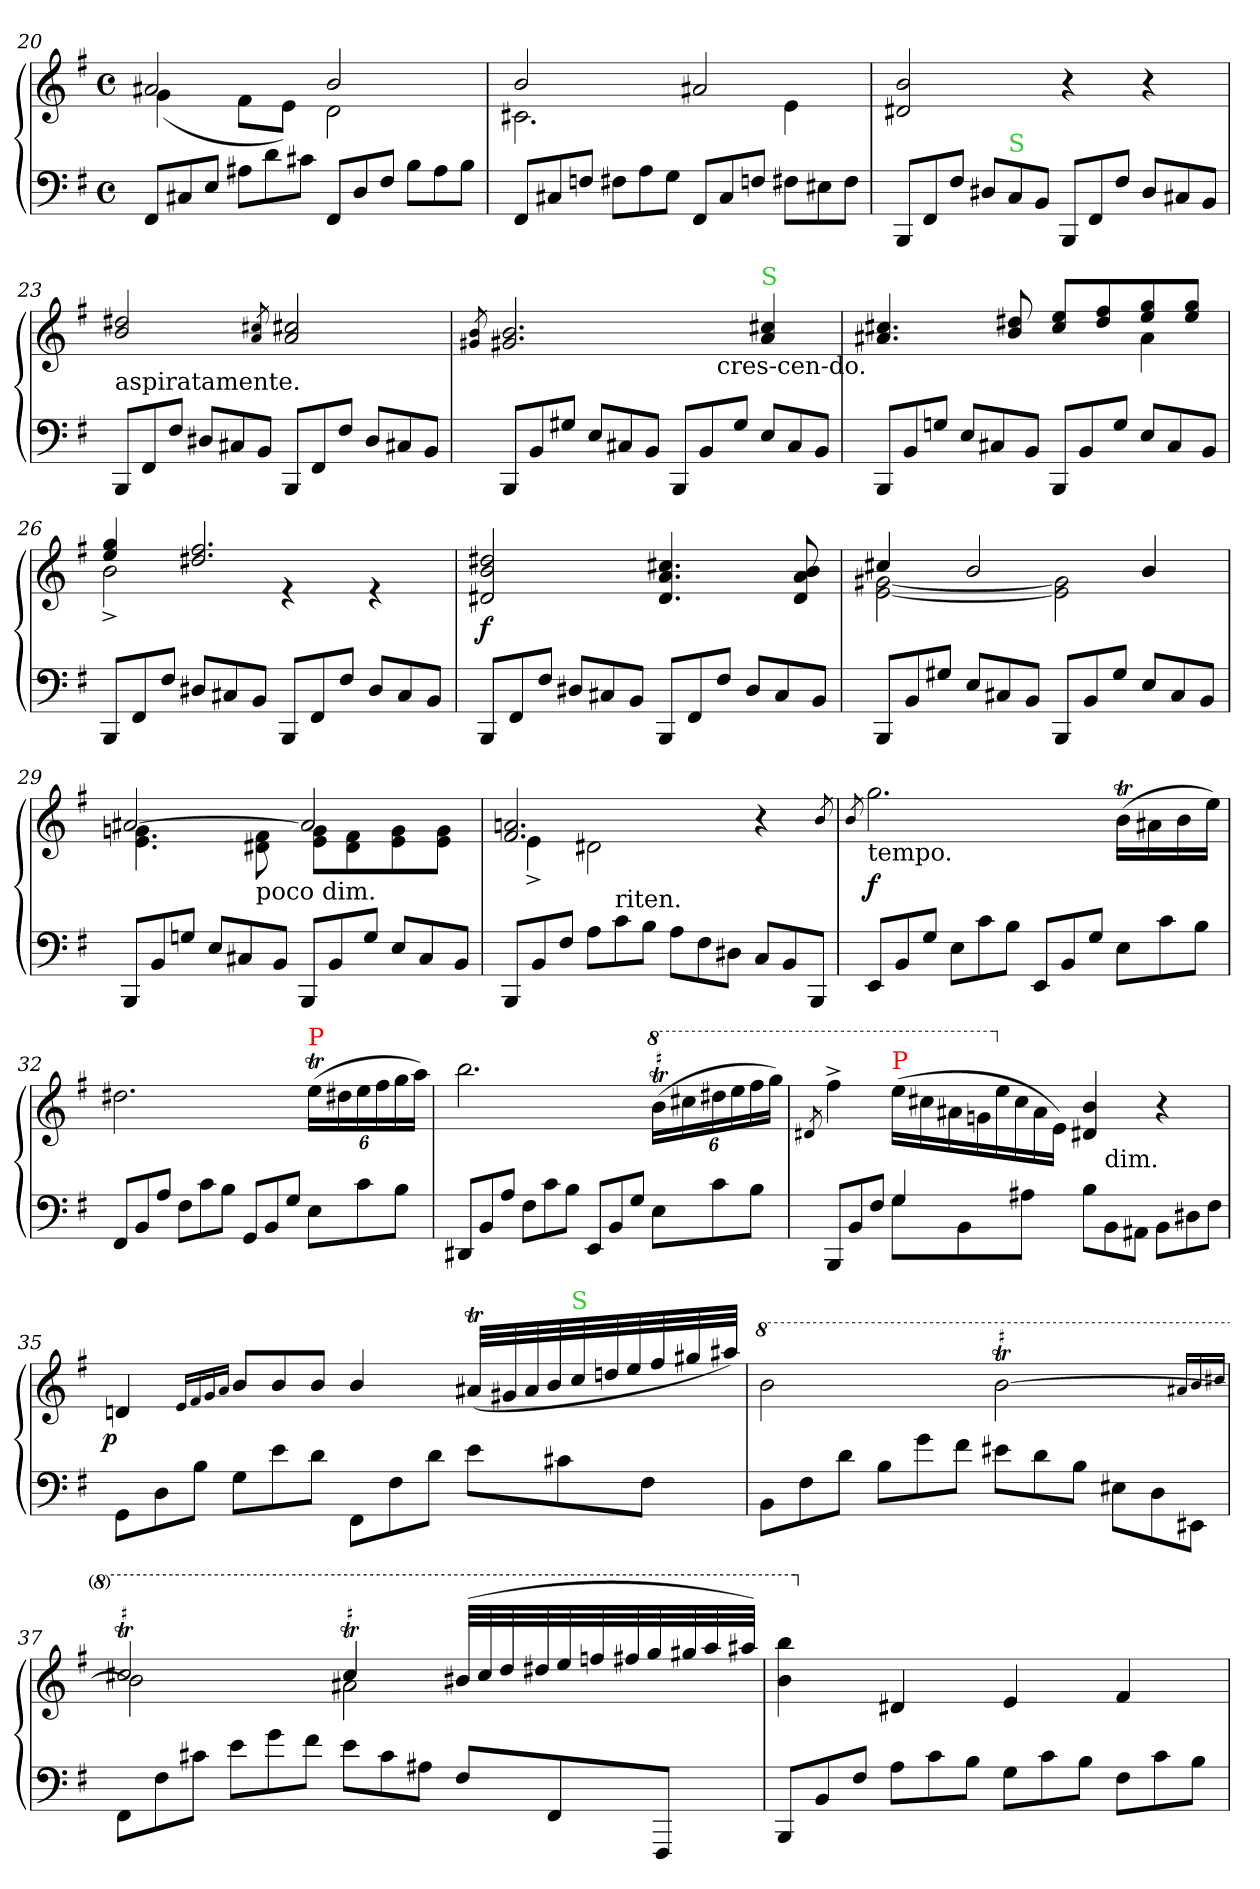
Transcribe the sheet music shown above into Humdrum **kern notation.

**kern	**kern	**dynam
*part1	*part1	*part1
*staff2	*staff1	*staff1/2
*clefF4	*clefG2	*
*k[f#]	*k[f#]	*
*e:	*e:	*
*M4/4	*M4/4	*
*met(c)	*met(c)	*
*Xtuplet	*	*
=20	=20	=20
*	*^	*
12FF#L	2a#X	(>4g	.
12C#X	.	.	.
12EJ	.	.	.
12A#XL	.	8f#L	.
12d	.	.	.
.	.	8eJ)	.
12c#XJ	.	.	.
12FF#L	2b	2d	.
12D	.	.	.
12F#J	.	.	.
12BL	.	.	.
12A#	.	.	.
12BJ	.	.	.
=21	=21	=21	=21
12FF#L	2b	2.c#X	.
12C#X	.	.	.
12FnJ	.	.	.
12F#XL	.	.	.
12A	.	.	.
12GJ	.	.	.
12FF#L	2a#X	.	.
12C#	.	.	.
12FnJ	.	.	.
12F#XL	.	4e	.
12E#X	.	.	.
12F#J	.	.	.
*	*v	*v	*
=22	=22	=22
12BBBL	2b 2d#X	.
12FF#	.	.
12F#J	.	.
12D#XL	.	.
!LO:TX:a:color=limegreen:t=S	!	!
12C	.	.
12BBJ	.	.
12BBBL	4r	.
12FF#	.	.
12F#J	.	.
12D#L	4r	.
12C#X	.	.
12BBJ	.	.
=23	=23	=23
!LO:TX:a:t=aspiratamente.	!	!
12BBBL	2dd#X/ 2b/	.
12FF#	.	.
12F#J	.	.
12D#XL	.	.
12C#X	.	.
12BBJ	.	.
.	8qcc#X/ 8qa/	.
12BBBL	2cc#j/ 2a/	.
12FF#	.	.
12F#J	.	.
12D#L	.	.
12C#X	.	.
12BBJ	.	.
=24	=24	=24
.	8qb/ 8qg#X/	.
*	*^	*
12BBBL	2.b 2.g#j	2ryy	.
12BB	.	.	.
12G#XJ	.	.	.
12EL	.	.	.
12C#X	.	.	.
12BBJ	.	.	.
12BBBL	.	8ryy	.
12BB	.	.	.
!	!	!LO:TX:b:t=cres-cen-do.	!
.	.	4.ryy	.
12G#J	.	.	.
!	!LO:TX:a:color=limegreen:t=S	!	!
12EL	4cc#X/ 4a/	.	.
12C#	.	.	.
12BBJ	.	.	.
=25	=25	=25	=25
12BBBL	4.cc#X/ 4.a#X/	2ryy	.
12BB	.	.	.
12GnJ	.	.	.
12EL	.	.	.
12C#X	.	.	.
.	8dd#X/ 8b/	.	.
12BBJ	.	.	.
12BBBL	8ee 8cc#L	4ryy	.
12BB	.	.	.
.	8ff# 8dd#	.	.
12GJ	.	.	.
12EL	8gg 8ee	4a#	.
12C#	.	.	.
.	8gg 8eeJ	.	.
12BBJ	.	.	.
=26	=26	=26	=26
12BBBL	4gg 4ee	2b^	.
12FF#	.	.	.
12F#J	.	.	.
12D#XL	2.ff# 2.dd#X	.	.
12C#X	.	.	.
12BBJ	.	.	.
12BBBL	.	4r	.
12FF#	.	.	.
12F#J	.	.	.
12D#L	.	4r	.
12C#	.	.	.
12BBJ	.	.	.
*	*v	*v	*
=27	=27	=27
12BBBL	2dd#X 2b 2d#X	f
12FF#	.	.
12F#J	.	.
12D#XL	.	.
12C#X	.	.
12BBJ	.	.
12BBBL	4.cc#X 4.a 4.d#	.
12FF#	.	.
12F#J	.	.
12D#L	.	.
12C#	.	.
.	8b 8a 8d#	.
12BBJ	.	.
=28	=28	=28
*	*^	*
12BBBL	4cc#X	[2g#X [2e	.
12BB	.	.	.
12G#XJ	.	.	.
12EL	2b	.	.
12C#X	.	.	.
12BBJ	.	.	.
12BBBL	.	2g#] 2e]	.
12BB	.	.	.
12G#J	.	.	.
12EL	4b	.	.
12C#	.	.	.
12BBJ	.	.	.
=29	=29	=29	=29
12BBBL	[2a#X	4.gn 4.e	.
12BB	.	.	.
12GnJ	.	.	.
12EL	.	.	.
12C#X	.	.	.
!	!	!LO:TX:b:t=poco dim.	!
.	.	8f# 8d#X	.
12BBJ	.	.	.
12BBBL	2a#]	8g 8eL	.
12BB	.	.	.
.	.	8f# 8d#	.
12GJ	.	.	.
12EL	.	8g 8e	.
12C#	.	.	.
.	.	8g 8eJ	.
12BBJ	.	.	.
=30	=30	=30	=30
12BBBL	2.an 2.f#	4e^<	.
12BB	.	.	.
12F#J	.	.	.
12AL	.	2d#X	.
!LO:TX:a:t=riten.	!	!	!
12c	.	.	.
12BJ	.	.	.
12AL	.	.	.
12F#	.	.	.
12D#XJ	.	.	.
12CL	4r	4ryy	.
12BB	.	.	.
12BBBJ	.	.	.
*	*v	*v	*
.	8qb/	.
=31	=31	=31
.	8qb/	.
!	!LO:TX:b:t=tempo.	!
12EEL	2.gg	f
12BB	.	.
12GJ	.	.
12EL	.	.
12c	.	.
12BJ	.	.
12EEL	.	.
12BB	.	.
12GJ	.	.
12EL	(>16btLL	.
.	16a#X	.
12c	.	.
.	16b	.
12BJ	.	.
.	16eeJJ)	.
=32	=32	=32
12FF#L	2.dd#X	.
12BB	.	.
12AJ	.	.
12F#L	.	.
12c	.	.
12BJ	.	.
12GGL	.	.
12BB	.	.
12GJ	.	.
*	*Xbrackettup	*
!	!LO:TX:a:color=red:t=P	!
12EL	(>24eeTLL	.
.	24dd#X	.
12c	24ee	.
.	24ff#	.
12BJ	24gg	.
.	24aaJJ)	.
=33	=33	=33
12DD#XL	2.bb	.
12BB	.	.
12AJ	.	.
12F#L	.	.
12c	.	.
12BJ	.	.
12EEL	.	.
12BB	.	.
12GJ	.	.
*	*8va	*
12EL	(>24bbT<LL	.
.	24ccc#X	.
12c	24ddd#X	.
.	24eee	.
12BJ	24fff#	.
.	24gggJJ)	.
=34	=34	=34
.	8qdd#X/	.
*^	*^	*
12BBBL	4ryy	4fff#^>	3..ryy	.
12BB	.	.	.	.
12F#J	.	.	.	.
!	!	!LO:TX:a:color=red:t=P	!	!
!	!	!LO:N:vis=16	!	!
12G\L	4G/	(>32eee\LL	.	.
!	!	!LO:N:vis=16	!	!
.	.	32ccc#X\	.	.
!	!	!LO:N:vis=16	!	!
.	.	32aa#X\	.	.
12BB	.	.	.	.
!	!	!LO:N:vis=16	!	!
.	.	32ggn\	.	.
*	*	*X8va	*	*
!	!	!LO:N:vis=16	!	!
.	.	32ee\	.	.
!	!	!LO:N:vis=16	!	!
.	.	32cc#\	.	.
12A#XJ	.	.	.	.
!	!	!LO:N:vis=16	!	!
.	.	32a#\	.	.
!	!	!LO:N:vis=16	!	!
.	.	32e\JJ)	.	.
12BL	4ryy	4b 4d#j	.	.
!	!	!	!LO:TX:c:t=dim.	!
12BB	.	.	3ryy	.
12AA#XJ	.	.	.	.
12BBL	4ryy	4r	.	.
12D#X	.	.	.	.
12F#J	.	.	12ryy	.
*v	*v	*	*	*
=35	=35	=35	=35
!	!	!	!LO:DY:rj
*	*v	*v	*
12GGL	4dn	p
12D	.	.
12BJ	.	.
.	16qqe/LL	.
.	16qqf#/	.
.	16qqg/	.
.	16qqa/JJ	.
*	*Xtuplet	*
12GL	12b/L	.
12e	12b/	.
12dJ	12b/J	.
12FF#L	4b/	.
12F#	.	.
12dJ	.	.
12eL	(<40a#Xt/LLL	.
.	40g#X/	.
.	40a#/	.
.	40b/	.
12c#X	.	.
!	!LO:TX:a:color=limegreen:t=S	!
.	40cc/	.
.	40ddn/	.
.	40ee/	.
12F#J	.	.
.	40ff#/	.
.	40gg#X/	.
.	40aa#X/JJJ)	.
=36	=36	=36
*	*8va	*
12BBL	2bb	.
12F#	.	.
12dJ	.	.
12BL	.	.
12g\	.	.
12f#\J	.	.
!	!LO:TR:acc=#	!
12e#XL	[2bbT<	.
12d	.	.
12BJ	.	.
12E#X\L	.	.
12D	.	.
12EE#XJ	.	.
.	16qqaa#X/LL	.
.	16qqbb/	.
.	16qqccc#X/JJ	.
=37	=37	=37
*	*^	*
12FF#L	2ccc#XT<	2bb]	.
12F#	.	.	.
12c#XJ	.	.	.
12eL	.	.	.
12g	.	.	.
12f#J	.	.	.
12eL	4ccc#T<	2aa#X	.
12c#	.	.	.
12A#XJ	.	.	.
12F#L	(<44bb#XLLL	.	.
.	44ccc#	.	.
.	44ddd	.	.
.	44ddd#X	.	.
12FF#	.	.	.
.	44eee	.	.
.	44fffn	.	.
.	44fff#X	.	.
.	44ggg	.	.
12FFF#J	.	.	.
.	44ggg#X	.	.
.	44aaa	.	.
.	44aaa#XJJJ)	.	.
*	*v	*v	*
=38	=38	=38
12BBBL	4bbb 4bb	.
12BB	.	.
12F#J	.	.
*	*X8va	*
12AL	4d#X	.
12c	.	.
12BJ	.	.
12GL	4e	.
12c	.	.
12BJ	.	.
12F#L	4f#	.
12c	.	.
12BJ	.	.
=	=	=
*-	*-	*-
